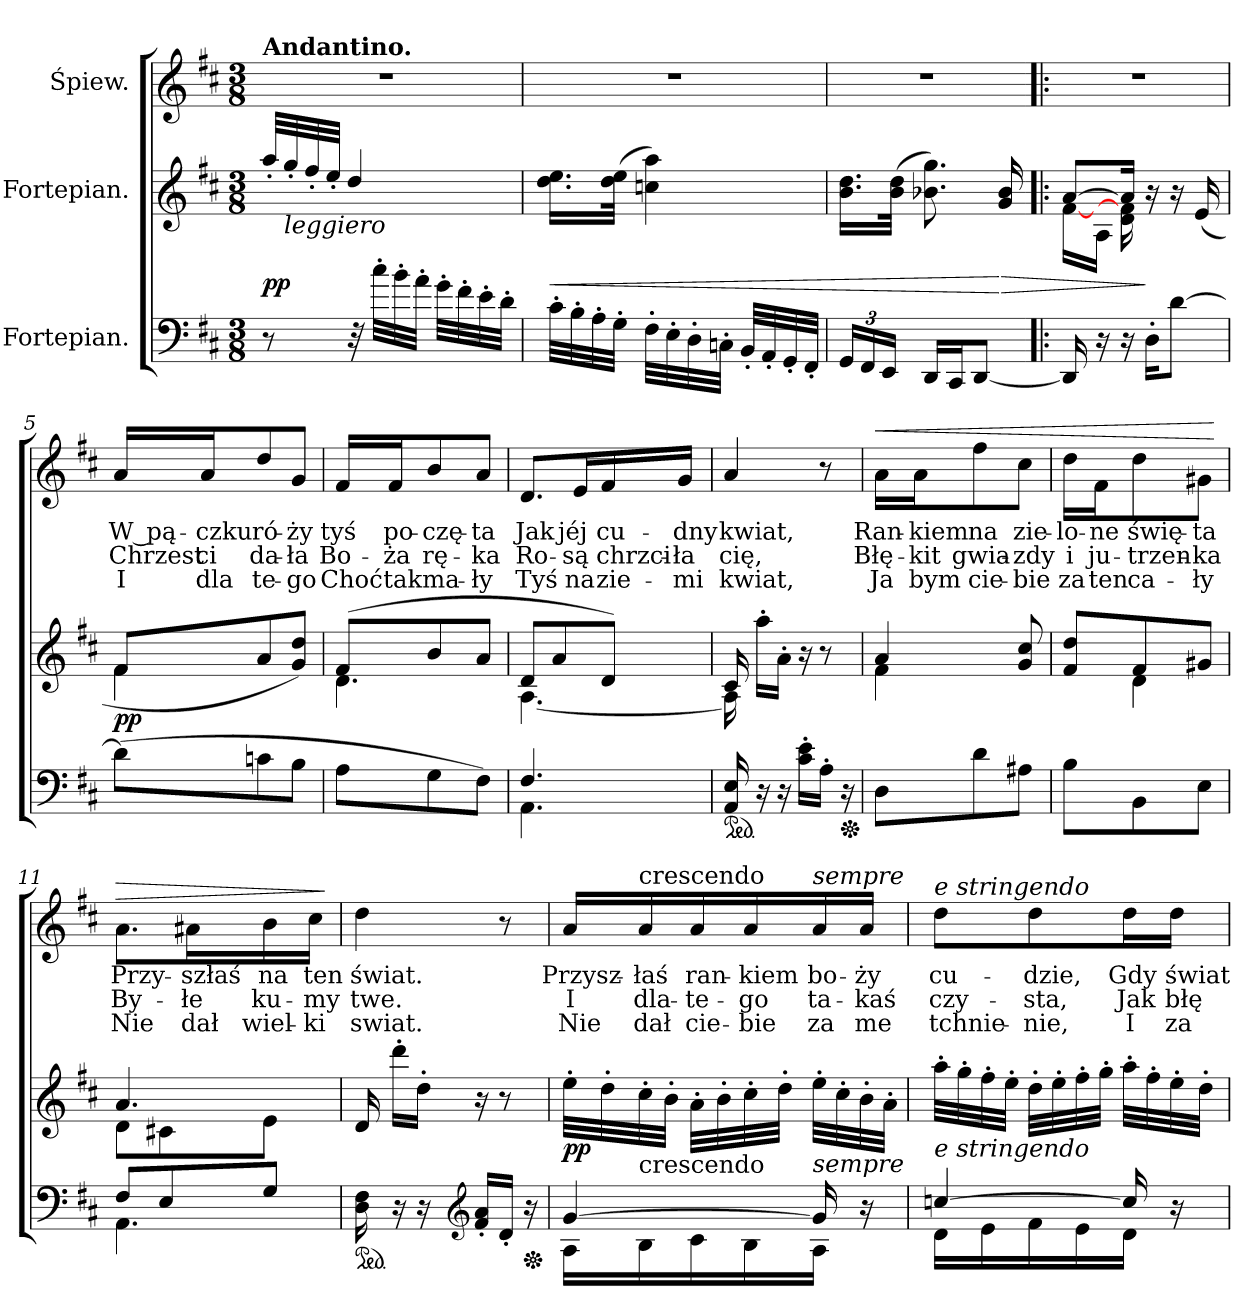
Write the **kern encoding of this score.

**kern	**kern	**dynam	**kern	**text	**text	**text	**dynam
*part3	*part2	*part2	*part1	*part1	*part1	*part1	*part1
*staff3	*staff2	*staff2	*staff1	*staff1	*staff1	*staff1	*staff1
*I"Fortepian.	*I"Fortepian.	*	*I"Śpiew.	*	*	*	*
*clefF4	*clefG2	*	*clefG2	*	*	*	*
*k[f#c#]	*k[f#c#]	*	*k[f#c#]	*	*	*	*
*D:	*D:	*	*D:	*	*	*	*
*M3/8	*M3/8	*	*M3/8	*	*	*	*
=1	=1	=1	=1	=1	=1	=1	=1
!	!	!	!LO:TX:a:B:t=Andantino.	!	!	!	!
!	!	!LO:DY:b	!	!	!	!	!
8r	32aa'/LLL	pp	4.r	.	.	.	.
!	!LO:TX:b:i:t=leggiero	!	!	!	!	!	!
.	32gg'/	.	.	.	.	.	.
.	32ff#'/	.	.	.	.	.	.
.	32ee'/JJJ	.	.	.	.	.	.
32r	4dd/	.	.	.	.	.	.
32cc#'\LLL	.	.	.	.	.	.	.
32b'\	.	.	.	.	.	.	.
32a'\JJJ	.	.	.	.	.	.	.
32g'\LLL	.	.	.	.	.	.	.
32f#'\	.	.	.	.	.	.	.
32e'\	.	.	.	.	.	.	.
32d'\JJJ	.	.	.	.	.	.	.
=2	=2	=2	=2	=2	=2	=2	=2
!	!	!LO:HP:b	!	!	!	!	!
32c#'\LLL	16.dd\ 16.ee\LL	<	4.r	.	.	.	.
32B'\	.	.	.	.	.	.	.
32A'\	.	.	.	.	.	.	.
32G'\JJJ	(32dd\ 32ee\JJk	.	.	.	.	.	.
32F#'\LLL	4ccn\ 4aa\)	.	.	.	.	.	.
32E'\	.	.	.	.	.	.	.
32D'\	.	.	.	.	.	.	.
32Cn'\JJJ	.	.	.	.	.	.	.
32BB'/LLL	.	.	.	.	.	.	.
32AA'/	.	.	.	.	.	.	.
32GG'/	.	.	.	.	.	.	.
32FF#'/JJJ	.	.	.	.	.	.	.
=3	=3	=3	=3	=3	=3	=3	=3
24GG/LL	16.b\ 16.dd\LL	.	4.r	.	.	.	.
24FF#/	.	.	.	.	.	.	.
24EE/JJ	.	.	.	.	.	.	.
.	(32b\ 32dd\JJk	.	.	.	.	.	.
16DD/LL	8.b-X\ 8.gg\)	.	.	.	.	.	.
16CC#/J	.	.	.	.	.	.	.
[8DD/J	.	.	.	.	.	.	.
!	!	!LO:HP:n=1:b	!	!	!	!	!
.	16g/ 16b-/	[ >	.	.	.	.	.
=4!|:	=4!|:	=4!|:	=4!|:	=4!|:	=4!|:	=4!|:	=4!|:
*	*^	*	*	*	*	*	*
16DD/]	[8a/L	[16f#\LL	.	4.r	.	.	.	.
16r	.	16A\JJ	.	.	.	.	.	.
16r	16a/Jk]	16d\ 16f#]\	.	.	.	.	.	.
16D'\KL	16r	8.ryy	]	.	.	.	.	.
[8d\J	16r	.	.	.	.	.	.	.
.	(>16e/	.	.	.	.	.	.	.
=5	=5	=5	=5	=5	=5	=5	=5	=5
!	!	!	!LO:DY:b	!	!	!	!	!
(8d\L]	8f#/L	4f#\	pp	16a/LL	W pą-	Chrzest	I	.
.	.	.	.	16a/J	-czku	ci	dla	.
8cn\	8a/	.	.	8dd/	ró-	da-	te-	.
8B\J	8g/ 8dd/J)	8ryy	.	8g/J	-ży	-ła	-go	.
=6	=6	=6	=6	=6	=6	=6	=6	=6
8A\L	(8f#/L	4.d\	.	16f#/LL	tyś	Bo-	Choć	.
.	.	.	.	16f#/J	po-	-ża	tak	.
8G\	8b/	.	.	8b/	-czę-	rę-	ma-	.
8F#\J)	8a/J	.	.	8a/J	-ta	-ka	-ły	.
=7	=7	=7	=7	=7	=7	=7	=7	=7
*^	*	*	*	*	*	*	*	*
4.F#/	4.AA\	8d/L	[4.A\	.	8.d/L	Jak	Ro-	Tyś	.
.	.	8a/	.	.	.	.	.	.	.
.	.	.	.	.	16e/L	jéj	-są	na	.
.	.	8d/J)	.	.	16f#/	cu-	chrzci-	zie-	.
.	.	.	.	.	16g/JJ	-dny	-ła	-mi	.
*v	*v	*	*	*	*	*	*	*	*
=8	=8	=8	=8	=8	=8	=8	=8	=8
*ped	*	*	*	*	*	*	*	*
16AA/ 16E/	16c#/	16A\]	.	4a/	kwiat,	cię,	kwiat,	.
16r	16aa'\LL	4ryy	.	.	.	.	.	.
16r	16a'\JJ	.	.	.	.	.	.	.
16c#'\ 16e'\LL	16r	.	.	.	.	.	.	.
16A'\JJ	8r	.	.	8r	.	.	.	.
*Xped	*	*	*	*	*	*	*	*
16r	.	16ryy	.	.	.	.	.	.
=9	=9	=9	=9	=9	=9	=9	=9	=9
!	!	!	!	!	!	!	!	!LO:HP:a
8D\L	4a/	4f#\	.	16a\LL	Ran-	Błę-	Ja	<
.	.	.	.	16a\J	-kiem	-kit	bym	.
8d\	.	.	.	8ff#\	na	gwia-	cie-	.
8A#X\J	8g/ 8cc#/	8ryy	.	8cc#\J	zie-	-zdy	-bie	.
=10	=10	=10	=10	=10	=10	=10	=10	=10
8B\L	8f#/ 8dd/L	8ryy	.	16dd\LL	-lo-	i	za	.
.	.	.	.	16f#\J	-ne	ju-	ten	.
8BB\	8f#/	4d\	.	8dd\	świę-	-trzen-	ca-	.
8E\J	8g#X/J	.	.	8g#X\J	-ta	-ka	-ły	.
*	*v	*v	*	*	*	*	*	*
.	.	.	.	.	.	.	[
=11	=11	=11	=11	=11	=11	=11	=11
*^	*^	*	*	*	*	*	*
!	!	!	!	!	!	!	!	!	!LO:HP:a
8F#/L	4.AA\	4.a/	8d\L	.	8.a\L	Przy-	By-	Nie	>
8E/	.	.	8c#X\	.	.	.	.	.	.
.	.	.	.	.	16a#X\L	-szłaś	-łe	dał	.
8G/J	.	.	8e\J	.	16b\	na	ku-	wiel-	.
.	.	.	.	.	16cc#\JJ	ten	-my	-ki	.
*v	*v	*	*	*	*	*	*	*	*
*	*v	*v	*	*	*	*	*	*
.	.	.	.	.	.	.	]
=12	=12	=12	=12	=12	=12	=12	=12
*ped	*	*	*	*	*	*	*
16D\ 16F#\	16d/	.	4dd\	świat.	twe.	swiat.	.
16r	16ddd'\LL	.	.	.	.	.	.
16r	16dd'\JJ	.	.	.	.	.	.
*clefG2	*	*	*	*	*	*	*
16f#'/ 16a'/LL	16r	.	.	.	.	.	.
16d'/JJ	8r	.	8r	.	.	.	.
*Xped	*	*	*	*	*	*	*
16r	.	.	.	.	.	.	.
=13	=13	=13	=13	=13	=13	=13	=13
*^	*	*	*	*	*	*	*
!	!	!	!LO:DY:b	!	!	!	!	!
[4g/	16A\LL	32ee'\LLL	pp	16a/LL	Przysz-	I	Nie	.
.	.	32dd'\	.	.	.	.	.	.
!	!	!	!	!LO:TX:a:t=crescendo	!	!	!	!
!	!	!LO:TX:b:t=crescendo	!	!	!	!	!	!
.	16B\	32cc#'\	.	16a/	-łaś	dla-	dał	.
.	.	32b'\JJJ	.	.	.	.	.	.
.	16c#\	32a'\LLL	.	16a/	ran-	-te-	cie-	.
.	.	32b'\	.	.	.	.	.	.
.	16B\	32cc#'\	.	16a/	-kiem	-go	-bie	.
.	.	32dd'\JJJ	.	.	.	.	.	.
!	!	!	!	!LO:TX:a:i:t=sempre	!	!	!	!
!	!	!LO:TX:b:i:t=sempre	!	!	!	!	!	!
16g/]	16A\JJ	32ee'\LLL	.	16a/	bo-	ta-	za	.
.	.	32cc#'\	.	.	.	.	.	.
16r	16ryy	32b'\	.	16a/JJ	-ży	-kaś	me	.
.	.	32a'\JJJ	.	.	.	.	.	.
=14	=14	=14	=14	=14	=14	=14	=14	=14
!	!	!	!	!LO:TX:a:i:t=e stringendo	!	!	!	!
!	!	!LO:TX:b:i:t=e stringendo	!	!	!	!	!	!
[4ccn/	16d\LL	32aa'\LLL	.	8dd\L	cu-	czy-	tchnie-	.
.	.	32gg'\	.	.	.	.	.	.
.	16e\	32ff#'\	.	.	.	.	.	.
.	.	32ee'\JJJ	.	.	.	.	.	.
.	16f#\	32dd'\LLL	.	8dd\	-dzie,	-sta,	-nie,	.
.	.	32ee'\	.	.	.	.	.	.
.	16e\	32ff#'\	.	.	.	.	.	.
.	.	32gg'\JJJ	.	.	.	.	.	.
16cc/]	16d\JJ	32aa'\LLL	.	16dd\L	Gdy	Jak	I	.
.	.	32ff#'\	.	.	.	.	.	.
16r	16ryy	32ee'\	.	16dd\JJ	świat	błę-	za	.
.	.	32dd'\JJJ	.	.	.	.	.	.
*v	*v	*	*	*	*	*	*	*
=	=	=	=	=	=	=	=
*-	*-	*-	*-	*-	*-	*-	*-
